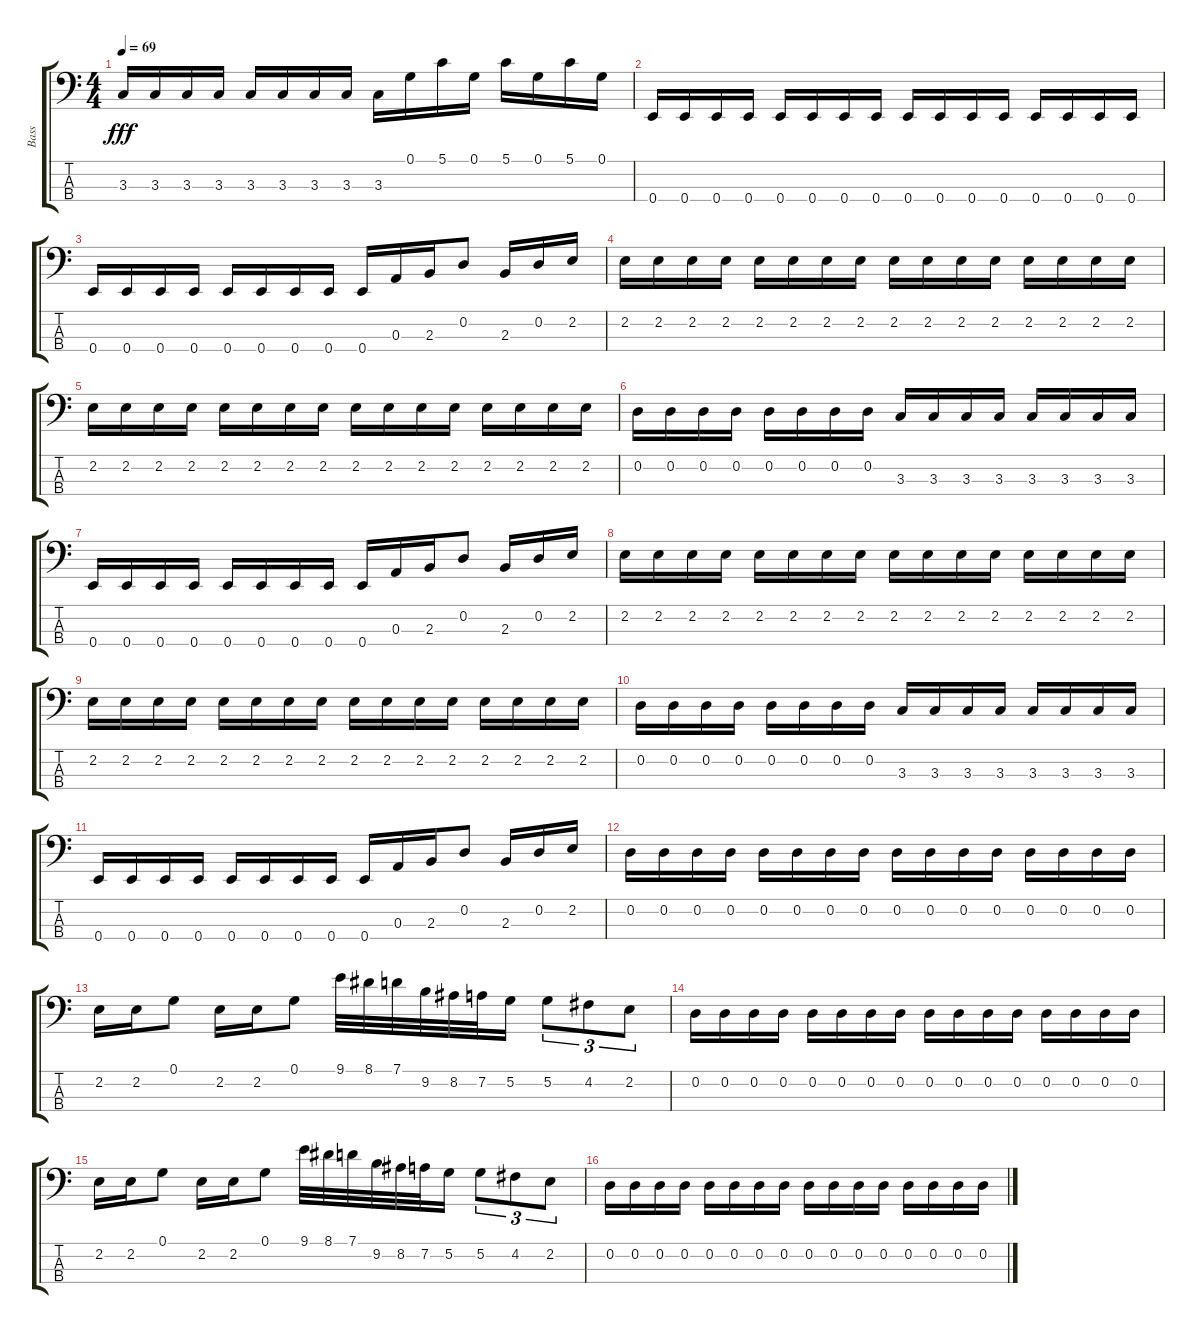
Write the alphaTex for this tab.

\track ("Bass" "Bass") {instrument electricbassfinger}
\staff {score tabs}
\tuning (G2 D2 A1 E1) {hide}
\ts (4 4)
\tempo 69
\clef f4
\ks c
3.3.16{dy fff} 3.3.16 3.3.16 3.3.16 3.3.16 3.3.16 3.3.16 3.3.16 3.3.16 0.1.16 5.1.16 0.1.16 5.1.16 0.1.16 5.1.16 0.1.16 |
0.4.16 0.4.16 0.4.16 0.4.16 0.4.16 0.4.16 0.4.16 0.4.16 0.4.16 0.4.16 0.4.16 0.4.16 0.4.16 0.4.16 0.4.16 0.4.16 |
0.4.16 0.4.16 0.4.16 0.4.16 0.4.16 0.4.16 0.4.16 0.4.16 0.4.16 0.3.16 2.3.16 0.2.8 2.3.16 0.2.16 2.2.16 |
2.2.16 2.2.16 2.2.16 2.2.16 2.2.16 2.2.16 2.2.16 2.2.16 2.2.16 2.2.16 2.2.16 2.2.16 2.2.16 2.2.16 2.2.16 2.2.16 |
2.2.16 2.2.16 2.2.16 2.2.16 2.2.16 2.2.16 2.2.16 2.2.16 2.2.16 2.2.16 2.2.16 2.2.16 2.2.16 2.2.16 2.2.16 2.2.16 |
0.2.16 0.2.16 0.2.16 0.2.16 0.2.16 0.2.16 0.2.16 0.2.16 3.3.16 3.3.16 3.3.16 3.3.16 3.3.16 3.3.16 3.3.16 3.3.16 |
0.4.16 0.4.16 0.4.16 0.4.16 0.4.16 0.4.16 0.4.16 0.4.16 0.4.16 0.3.16 2.3.16 0.2.8 2.3.16 0.2.16 2.2.16 |
2.2.16 2.2.16 2.2.16 2.2.16 2.2.16 2.2.16 2.2.16 2.2.16 2.2.16 2.2.16 2.2.16 2.2.16 2.2.16 2.2.16 2.2.16 2.2.16 |
2.2.16 2.2.16 2.2.16 2.2.16 2.2.16 2.2.16 2.2.16 2.2.16 2.2.16 2.2.16 2.2.16 2.2.16 2.2.16 2.2.16 2.2.16 2.2.16 |
0.2.16 0.2.16 0.2.16 0.2.16 0.2.16 0.2.16 0.2.16 0.2.16 3.3.16 3.3.16 3.3.16 3.3.16 3.3.16 3.3.16 3.3.16 3.3.16 |
0.4.16 0.4.16 0.4.16 0.4.16 0.4.16 0.4.16 0.4.16 0.4.16 0.4.16 0.3.16 2.3.16 0.2.8 2.3.16 0.2.16 2.2.16 |
0.2.16 0.2.16 0.2.16 0.2.16 0.2.16 0.2.16 0.2.16 0.2.16 0.2.16 0.2.16 0.2.16 0.2.16 0.2.16 0.2.16 0.2.16 0.2.16 |
2.2.16 2.2.16 0.1.8 2.2.16 2.2.16 0.1.8 9.1.32 8.1.32 7.1.32 9.2.32 8.2.32 7.2.32 5.2.16 5.2.8{tu (3 2)} 4.2.8{tu (3 2)} 2.2.8{tu (3 2)} |
0.2.16 0.2.16 0.2.16 0.2.16 0.2.16 0.2.16 0.2.16 0.2.16 0.2.16 0.2.16 0.2.16 0.2.16 0.2.16 0.2.16 0.2.16 0.2.16 |
2.2.16 2.2.16 0.1.8 2.2.16 2.2.16 0.1.8 9.1.32 8.1.32 7.1.32 9.2.32 8.2.32 7.2.32 5.2.16 5.2.8{tu (3 2)} 4.2.8{tu (3 2)} 2.2.8{tu (3 2)} |
0.2.16 0.2.16 0.2.16 0.2.16 0.2.16 0.2.16 0.2.16 0.2.16 0.2.16 0.2.16 0.2.16 0.2.16 0.2.16 0.2.16 0.2.16 0.2.16
